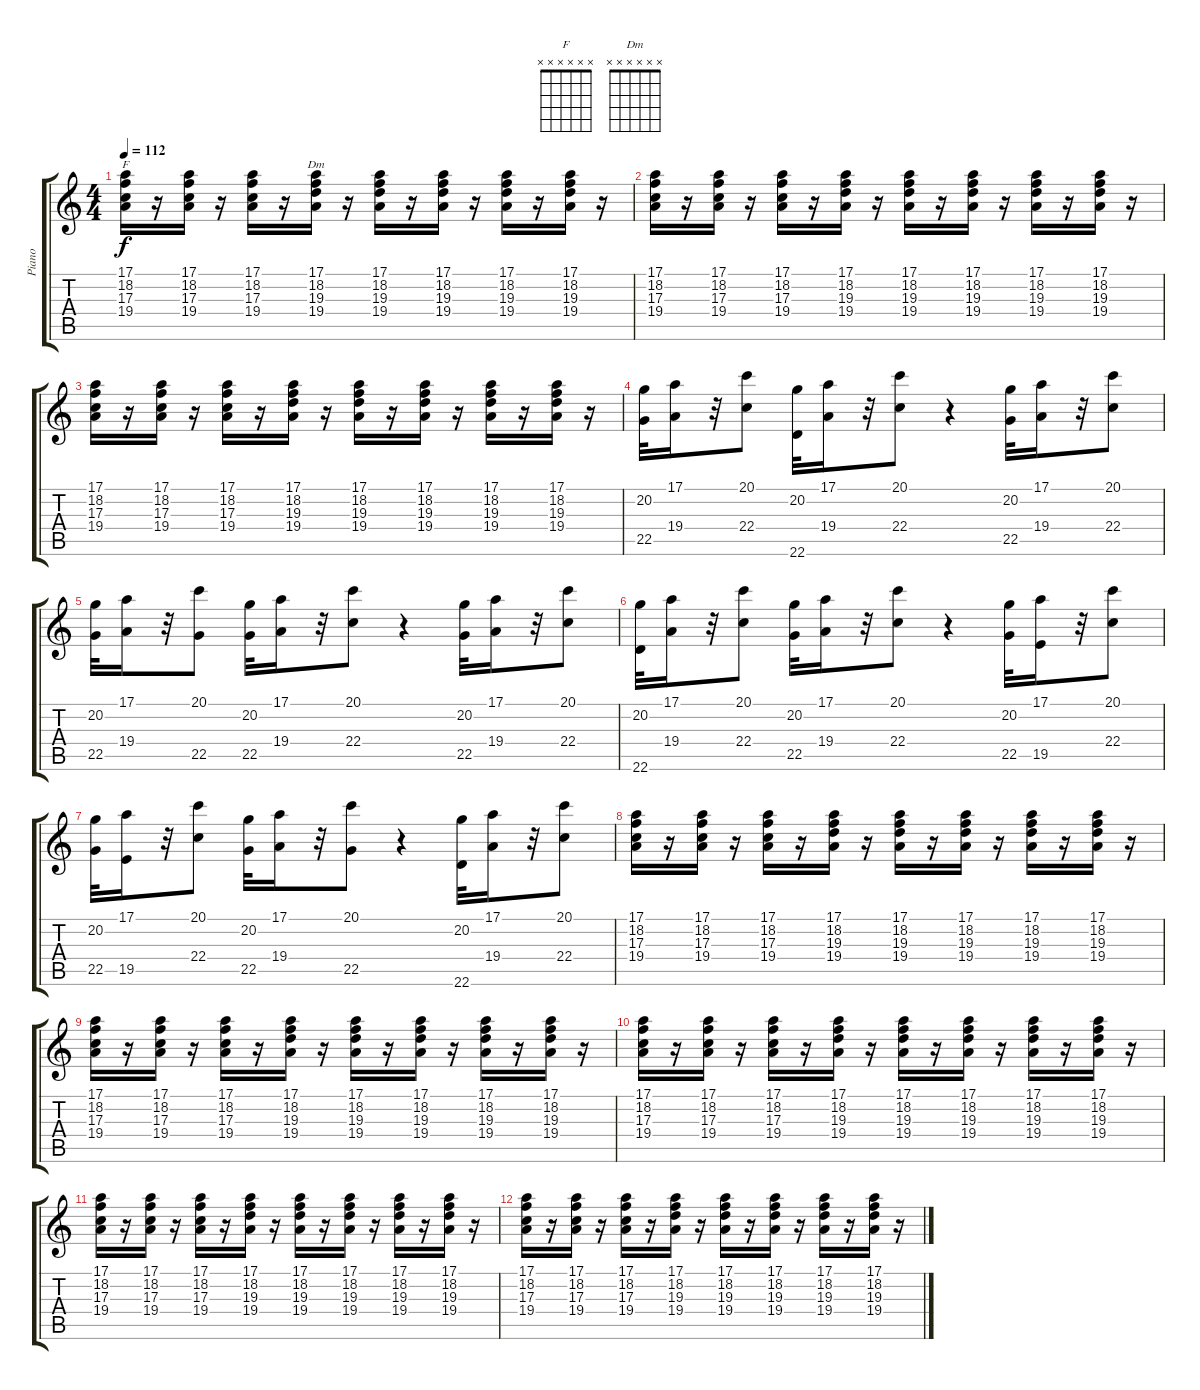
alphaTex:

\track ("Piano" "Piano") {instrument acousticgrandpiano}
\staff {score tabs}
\tuning (E4 B3 G3 D3 A2 E2) {hide}
\chord ("F" x x x x x x) {firstfret 0}
\chord ("Dm" x x x x x x) {firstfret 0}
\ts (4 4)
\tempo 112
\clef g2
\ks c
(17.1 18.2 17.3 19.4).16{ch "F" dy f} r.16 (17.1 18.2 17.3 19.4).16 r.16 (17.1 18.2 17.3 19.4).16 r.16 (17.1 18.2 19.3 19.4).16{ch "Dm"} r.16 (17.1 18.2 19.3 19.4).16 r.16 (17.1 18.2 19.3 19.4).16 r.16 (17.1 18.2 19.3 19.4).16 r.16 (17.1 18.2 19.3 19.4).16 r.16 |
(17.1 18.2 17.3 19.4).16 r.16 (17.1 18.2 17.3 19.4).16 r.16 (17.1 18.2 17.3 19.4).16 r.16 (17.1 18.2 19.3 19.4).16 r.16 (17.1 18.2 19.3 19.4).16 r.16 (17.1 18.2 19.3 19.4).16 r.16 (17.1 18.2 19.3 19.4).16 r.16 (17.1 18.2 19.3 19.4).16 r.16 |
(17.1 18.2 17.3 19.4).16 r.16 (17.1 18.2 17.3 19.4).16 r.16 (17.1 18.2 17.3 19.4).16 r.16 (17.1 18.2 19.3 19.4).16 r.16 (17.1 18.2 19.3 19.4).16 r.16 (17.1 18.2 19.3 19.4).16 r.16 (17.1 18.2 19.3 19.4).16 r.16 (17.1 18.2 19.3 19.4).16 r.16 |
(20.2 22.5).32 (17.1 19.4).16 r.32 (20.1 22.4).8 (20.2 22.6).32 (17.1 19.4).16 r.32 (20.1 22.4).8 r.4 (20.2 22.5).32 (17.1 19.4).16 r.32 (20.1 22.4).8 |
(20.2 22.5).32 (17.1 19.4).16 r.32 (20.1 22.5).8 (20.2 22.5).32 (17.1 19.4).16 r.32 (20.1 22.4).8 r.4 (20.2 22.5).32 (17.1 19.4).16 r.32 (20.1 22.4).8 |
(20.2 22.6).32 (17.1 19.4).16 r.32 (20.1 22.4).8 (20.2 22.5).32 (17.1 19.4).16 r.32 (20.1 22.4).8 r.4 (20.2 22.5).32 (17.1 19.5).16 r.32 (20.1 22.4).8 |
(20.2 22.5).32 (17.1 19.5).16 r.32 (20.1 22.4).8 (20.2 22.5).32 (17.1 19.4).16 r.32 (20.1 22.5).8 r.4 (20.2 22.6).32 (17.1 19.4).16 r.32 (20.1 22.4).8 |
(17.1 18.2 17.3 19.4).16 r.16 (17.1 18.2 17.3 19.4).16 r.16 (17.1 18.2 17.3 19.4).16 r.16 (17.1 18.2 19.3 19.4).16 r.16 (17.1 18.2 19.3 19.4).16 r.16 (17.1 18.2 19.3 19.4).16 r.16 (17.1 18.2 19.3 19.4).16 r.16 (17.1 18.2 19.3 19.4).16 r.16 |
(17.1 18.2 17.3 19.4).16 r.16 (17.1 18.2 17.3 19.4).16 r.16 (17.1 18.2 17.3 19.4).16 r.16 (17.1 18.2 19.3 19.4).16 r.16 (17.1 18.2 19.3 19.4).16 r.16 (17.1 18.2 19.3 19.4).16 r.16 (17.1 18.2 19.3 19.4).16 r.16 (17.1 18.2 19.3 19.4).16 r.16 |
(17.1 18.2 17.3 19.4).16 r.16 (17.1 18.2 17.3 19.4).16 r.16 (17.1 18.2 17.3 19.4).16 r.16 (17.1 18.2 19.3 19.4).16 r.16 (17.1 18.2 19.3 19.4).16 r.16 (17.1 18.2 19.3 19.4).16 r.16 (17.1 18.2 19.3 19.4).16 r.16 (17.1 18.2 19.3 19.4).16 r.16 |
(17.1 18.2 17.3 19.4).16{volume 0} r.16 (17.1 18.2 17.3 19.4).16 r.16 (17.1 18.2 17.3 19.4).16 r.16 (17.1 18.2 19.3 19.4).16 r.16 (17.1 18.2 19.3 19.4).16 r.16 (17.1 18.2 19.3 19.4).16 r.16 (17.1 18.2 19.3 19.4).16 r.16 (17.1 18.2 19.3 19.4).16 r.16 |
(17.1 18.2 17.3 19.4).16 r.16 (17.1 18.2 17.3 19.4).16 r.16 (17.1 18.2 17.3 19.4).16 r.16 (17.1 18.2 19.3 19.4).16 r.16 (17.1 18.2 19.3 19.4).16 r.16 (17.1 18.2 19.3 19.4).16 r.16 (17.1 18.2 19.3 19.4).16 r.16 (17.1 18.2 19.3 19.4).16 r.16
